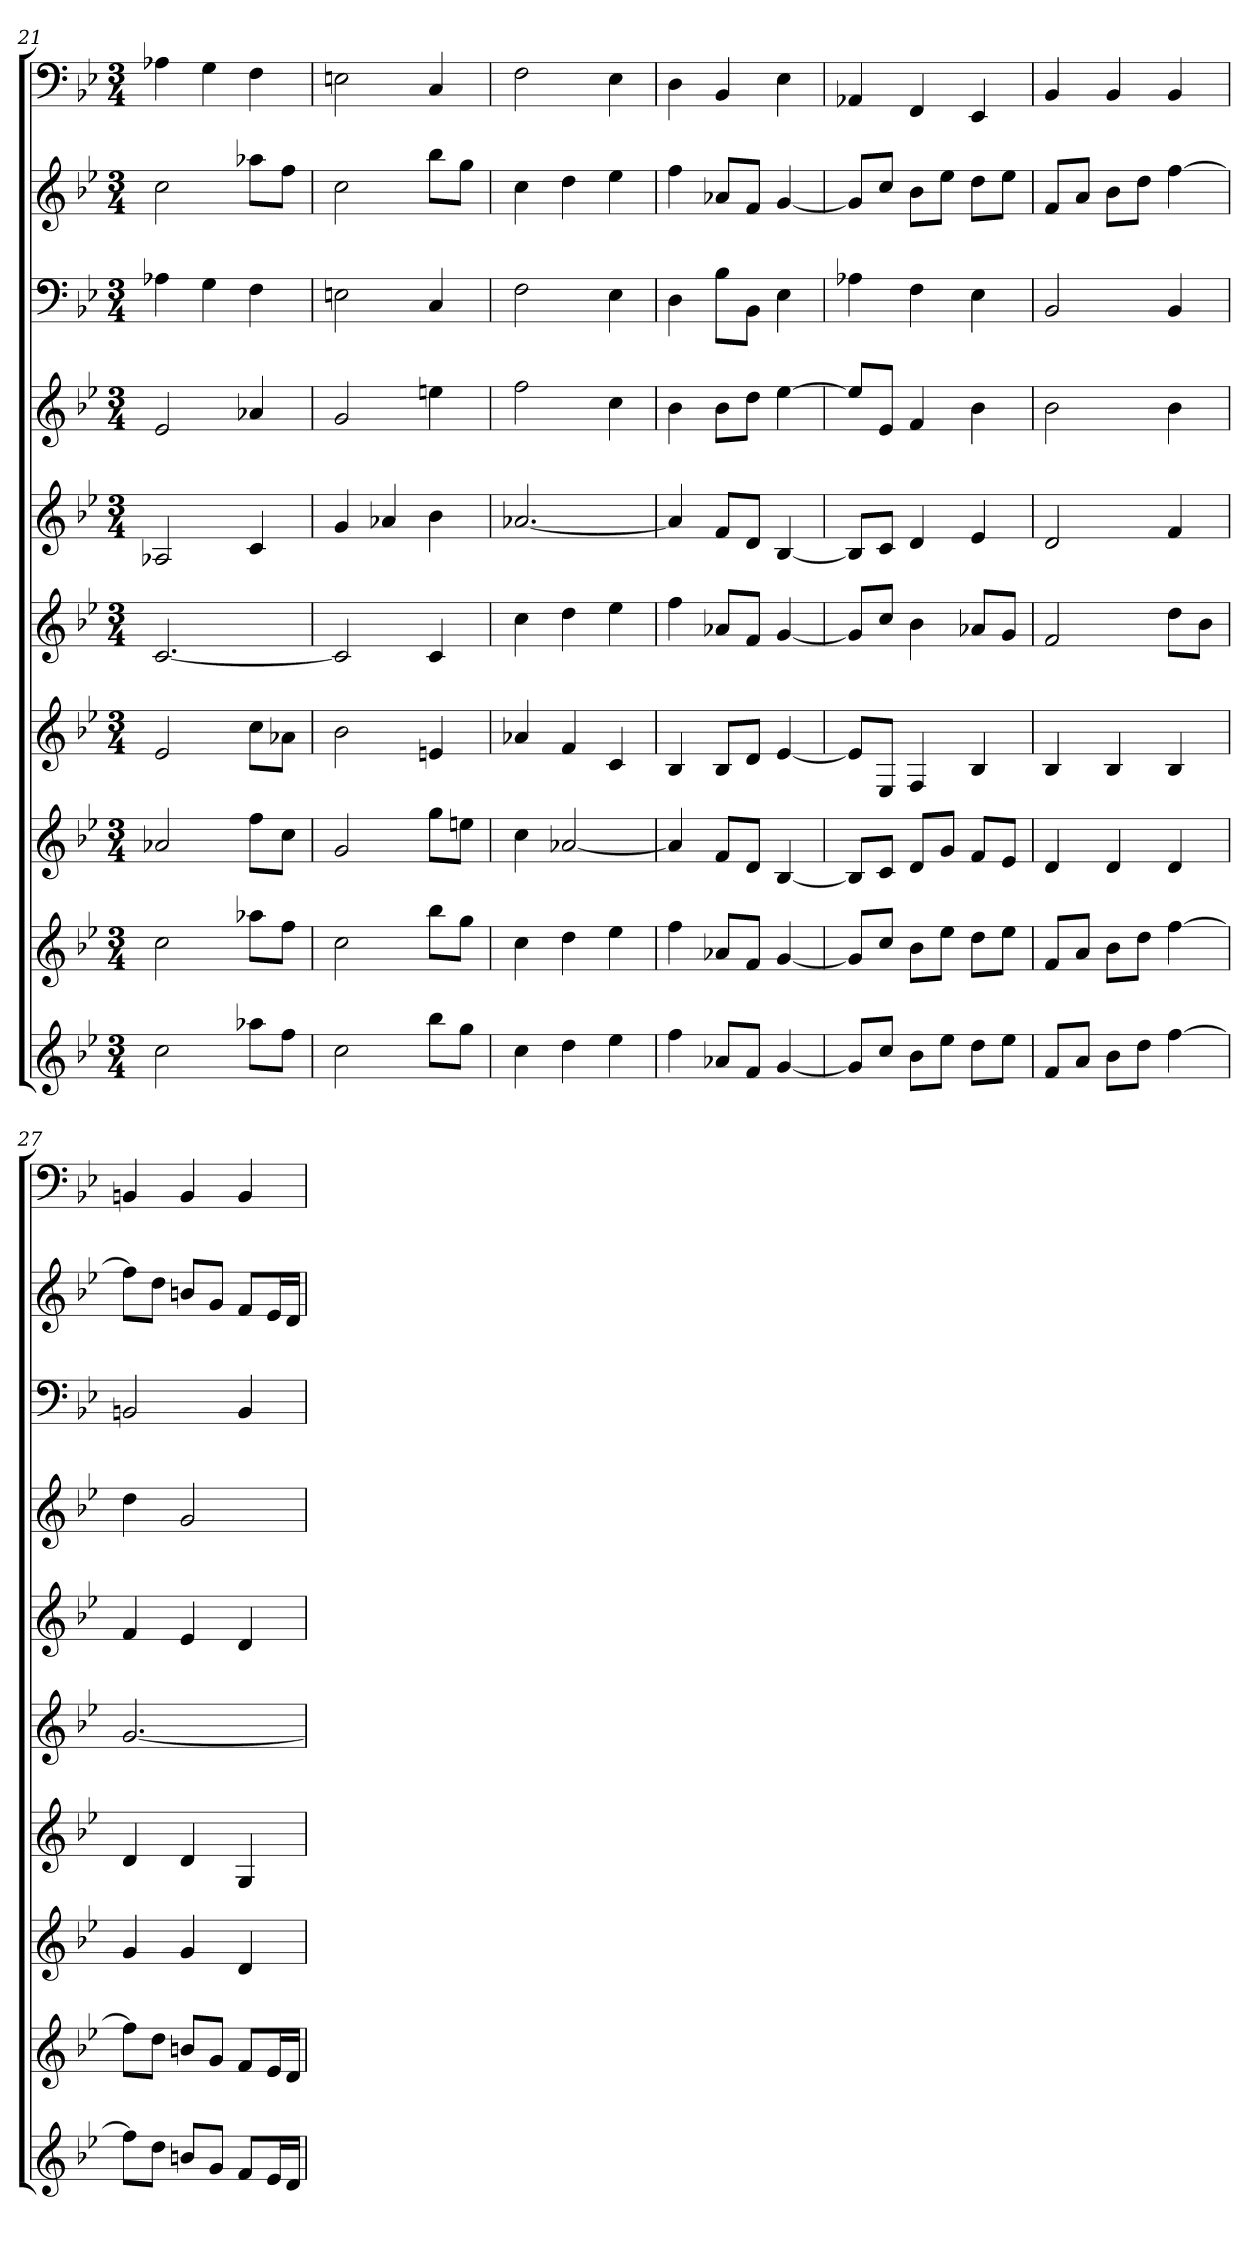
**kern	**kern	**kern	**kern	**kern	**kern	**kern	**kern	**kern	**kern
*part10	*part9	*part8	*part7	*part6	*part5	*part4	*part3	*part2	*part1
*staff10	*staff9	*staff8	*staff7	*staff6	*staff5	*staff4	*staff3	*staff2	*staff1
*clefG2	*clefG2	*clefG2	*clefG2	*clefG2	*clefG2	*clefG2	*clefF4	*clefG2	*clefF4
*k[b-e-]	*k[b-e-]	*k[b-e-]	*k[b-e-]	*k[b-e-]	*k[b-e-]	*k[b-e-]	*k[b-e-]	*k[b-e-]	*k[b-e-]
*g:	*g:	*g:	*g:	*g:	*g:	*g:	*g:	*g:	*g:
*M3/4	*M3/4	*M3/4	*M3/4	*M3/4	*M3/4	*M3/4	*M3/4	*M3/4	*M3/4
=21	=21	=21	=21	=21	=21	=21	=21	=21	=21
2cc	2cc	2a-X	2e-	[2.c	2A-X	2e-	4A-X	2cc	4A-X
.	.	.	.	.	.	.	4G	.	4G
8aa-X\L	8aa-X\L	8ff\L	8cc\L	.	4c	4a-X	4F	8aa-X\L	4F
8ff\J	8ff\J	8cc\J	8a-X\J	.	.	.	.	8ff\J	.
=22	=22	=22	=22	=22	=22	=22	=22	=22	=22
2cc	2cc	2g	2b-	2c]	4g	2g	2En	2cc	2En
.	.	.	.	.	4a-X	.	.	.	.
8bb-\L	8bb-\L	8gg\L	4en	4c	4b-	4een	4C	8bb-\L	4C
8gg\J	8gg\J	8een\J	.	.	.	.	.	8gg\J	.
=23	=23	=23	=23	=23	=23	=23	=23	=23	=23
4cc	4cc	4cc	4a-X	4cc	[2.a-X	2ff	2F	4cc	2F
4dd	4dd	[2a-X	4f	4dd	.	.	.	4dd	.
4ee-	4ee-	.	4c	4ee-	.	4cc	4E-	4ee-	4E-
=24	=24	=24	=24	=24	=24	=24	=24	=24	=24
4ff	4ff	4a-]	4B-	4ff	4a-]	4b-	4D	4ff	4D
8a-X/L	8a-X/L	8f/L	8B-/L	8a-X/L	8f/L	8b-\L	8B-\L	8a-X/L	4BB-
8f/J	8f/J	8d/J	8d/J	8f/J	8d/J	8dd\J	8BB-\J	8f/J	.
[4g	[4g	[4B-	[4e-	[4g	[4B-	[4ee-	4E-	[4g	4E-
=25	=25	=25	=25	=25	=25	=25	=25	=25	=25
8g/L]	8g/L]	8B-/L]	8e-/L]	8g/L]	8B-/L]	8ee-/L]	4A-X	8g/L]	4AA-X
8cc/J	8cc/J	8c/J	8E-/J	8cc/J	8c/J	8e-/J	.	8cc/J	.
8b-\L	8b-\L	8d/L	4F	4b-	4d	4f	4F	8b-\L	4FF
8ee-\J	8ee-\J	8g/J	.	.	.	.	.	8ee-\J	.
8dd\L	8dd\L	8f/L	4B-	8a-X/L	4e-	4b-	4E-	8dd\L	4EE-
8ee-\J	8ee-\J	8e-/J	.	8g/J	.	.	.	8ee-\J	.
=26	=26	=26	=26	=26	=26	=26	=26	=26	=26
8f/L	8f/L	4d	4B-	2f	2d	2b-	2BB-	8f/L	4BB-
8a/J	8a/J	.	.	.	.	.	.	8a/J	.
8b-\L	8b-\L	4d	4B-	.	.	.	.	8b-\L	4BB-
8dd\J	8dd\J	.	.	.	.	.	.	8dd\J	.
[4ff	[4ff	4d	4B-	8dd\L	4f	4b-	4BB-	[4ff	4BB-
.	.	.	.	8b-\J	.	.	.	.	.
=27	=27	=27	=27	=27	=27	=27	=27	=27	=27
8ff\L]	8ff\L]	4g	4d	[2.g	4f	4dd	2BBn	8ff\L]	4BBn
8dd\J	8dd\J	.	.	.	.	.	.	8dd\J	.
8bn/L	8bn/L	4g	4d	.	4e-	2g	.	8bn/L	4BB
8g/J	8g/J	.	.	.	.	.	.	8g/J	.
8f/L	8f/L	4d	4G	.	4d	.	4BB	8f/L	4BB
16e-/L	16e-/L	.	.	.	.	.	.	16e-/L	.
16d/JJ	16d/JJ	.	.	.	.	.	.	16d/JJ	.
=	=	=	=	=	=	=	=	=	=
*-	*-	*-	*-	*-	*-	*-	*-	*-	*-
